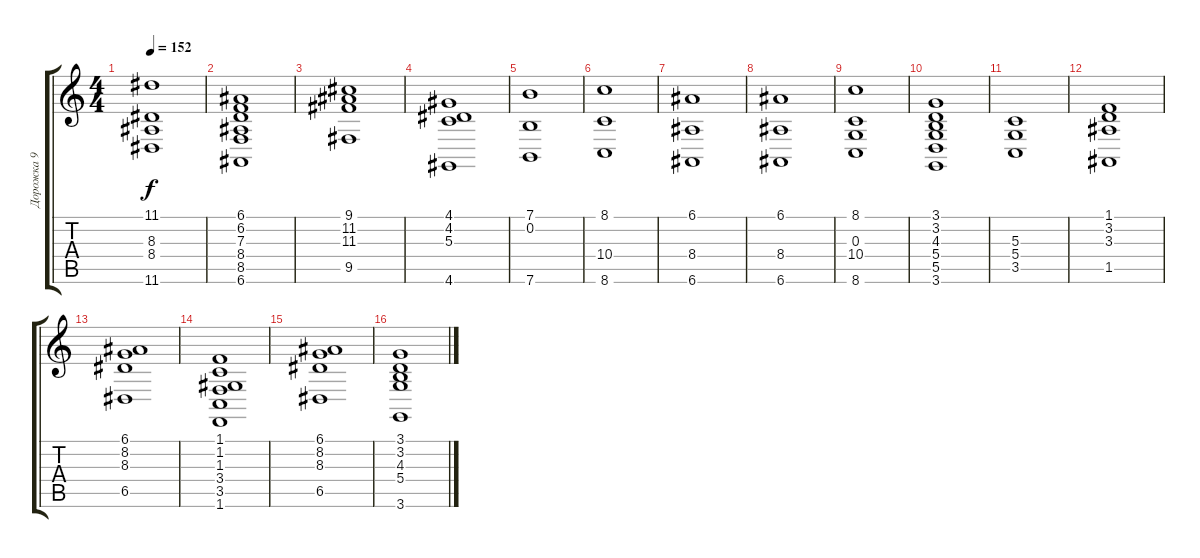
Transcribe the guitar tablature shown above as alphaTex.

\track ("Дорожка 9" "Дорожка 9") {instrument synthstrings1}
\staff {score tabs}
\tuning (E4 B3 G3 D3 A2 E2) {hide}
\ts (4 4)
\tempo 152
\clef g2
\ks c
(11.1 8.3 8.4 11.6).1{dy f} |
(6.1 6.2 7.3 8.4 8.5 6.6).1 |
(9.1 11.2 11.3 9.5).1 |
(4.1 4.2 5.3 4.6).1 |
(7.1 0.2 7.6).1 |
(8.1 10.4 8.6).1 |
(6.1 8.4 6.6).1 |
(6.1 8.4 6.6).1 |
(8.1 0.3 10.4 8.6).1 |
(3.1 3.2 4.3 5.4 5.5 3.6).1 |
(5.3 5.4 3.5).1 |
(1.1 3.2 3.3 1.5).1 |
(6.1 8.2 8.3 6.5).1 |
(1.1 1.2 1.3 3.4 3.5 1.6).1 |
(6.1 8.2 8.3 6.5).1 |
(3.1 3.2 4.3 5.4 3.6).1
